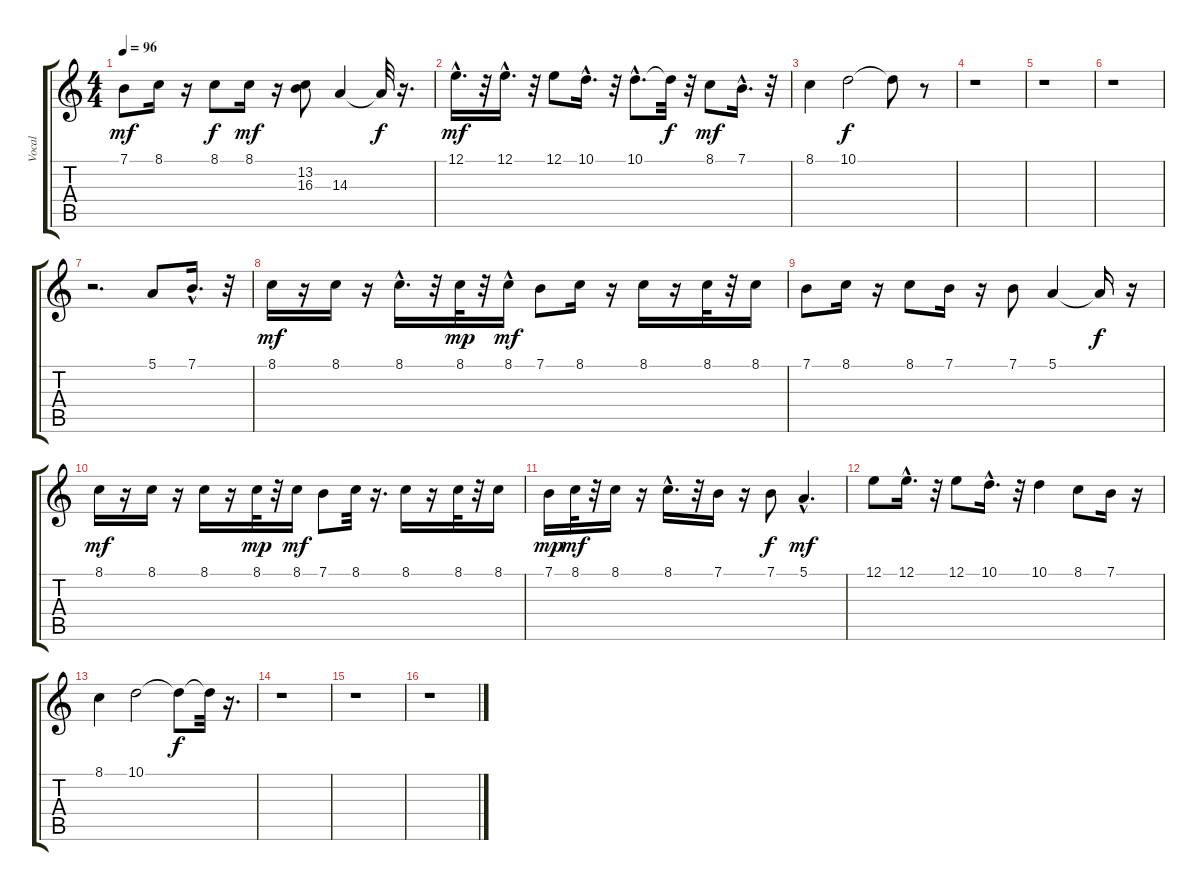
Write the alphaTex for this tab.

\track ("Vocal" "Vocal") {instrument lead2sawtooth}
\staff {score tabs}
\tuning (E4 B3 G3 D3 A2 E2) {hide}
\ts (4 4)
\tempo 96
\clef g2
\ks c
7.1.8{dy mf} 8.1.16 r.16 8.1.8{dy f} 8.1.16{dy mf} r.16 (13.2 16.3).8 14.3.4 14.3{t}.32{dy f} r.16{d} |
12.1{hac}.16{d dy mf} r.32 12.1{hac}.16{d} r.32 12.1.8 10.1{hac}.16{d} r.32 10.1{hac}.8{d} 10.1{t}.32{dy f} r.32 8.1.8{dy mf} 7.1{hac}.16{d} r.32 |
8.1.4 10.1.2{dy f} 10.1{t}.8 r.8 |
r.1 |
r.1 |
r.1 |
r.2{d} 5.1.8 7.1{hac}.16{d} r.32 |
8.1.16{dy mf} r.16 8.1.16 r.16 8.1{hac}.16{d} r.32 8.1.32{dy mp} r.32 8.1{hac}.16{dy mf} 7.1.8 8.1.16 r.16 8.1.16 r.16 8.1.32 r.32 8.1.16 |
7.1.8 8.1.16 r.16 8.1.8 7.1.16 r.16 7.1.8 5.1.4 5.1{t}.16{dy f} r.16 |
8.1.16{dy mf} r.16 8.1.16 r.16 8.1.16 r.16 8.1.32{dy mp} r.32 8.1.16{dy mf} 7.1.8 8.1.32 r.16{d} 8.1.16 r.16 8.1.32 r.32 8.1.16 |
7.1.16{dy mp} 8.1.32{dy mf} r.32 8.1.16 r.16 8.1{hac}.16{d} r.32 7.1.16 r.16 7.1.8{dy f} 5.1{hac}.4{d dy mf} |
12.1.8 12.1{hac}.16{d} r.32 12.1.8 10.1{hac}.16{d} r.32 10.1.4 8.1.8 7.1.16 r.16 |
8.1.4 10.1.2 10.1{t}.8{dy f} 10.1{t}.32 r.16{d} |
r.1 |
r.1 |
r.1
